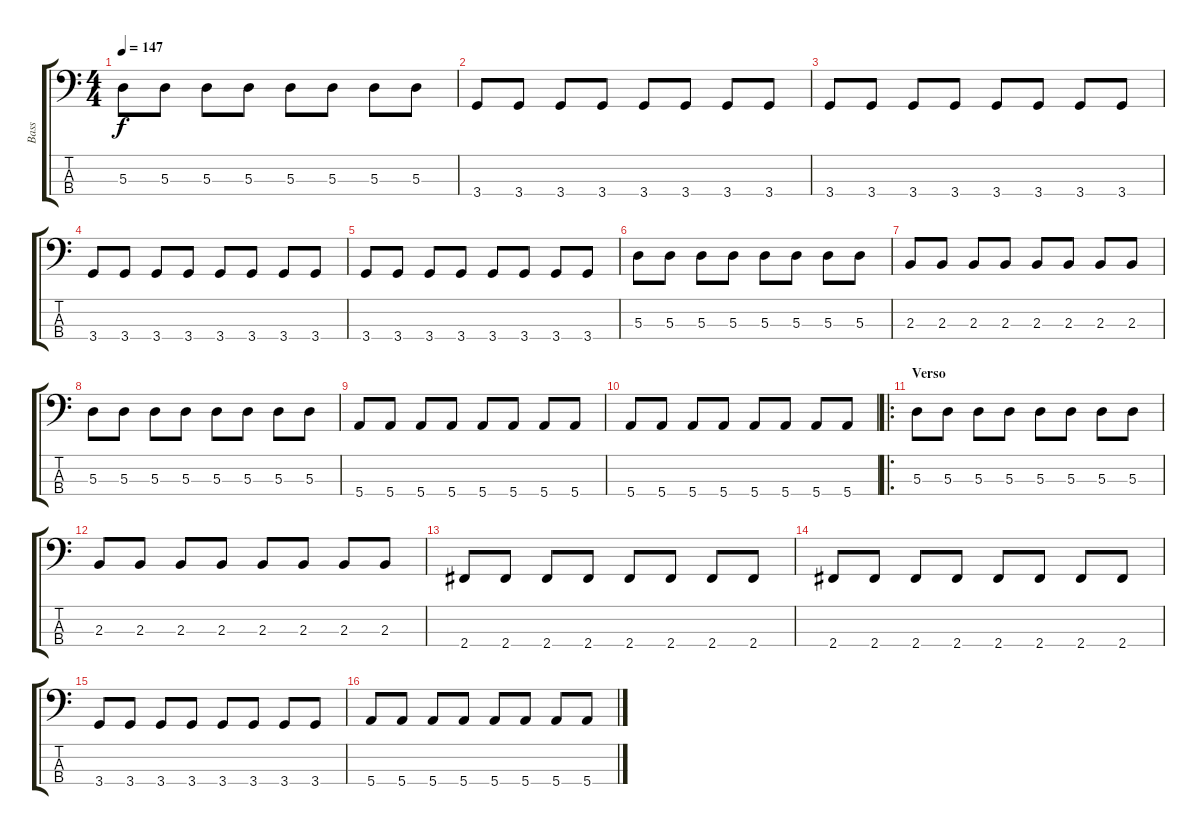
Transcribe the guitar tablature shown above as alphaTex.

\track ("Bass" "Bass") {instrument electricbassfinger}
\staff {score tabs}
\tuning (G2 D2 A1 E1) {hide}
\ts (4 4)
\tempo 147
\clef f4
\ks c
5.3.8{dy f} 5.3.8 5.3.8 5.3.8 5.3.8 5.3.8 5.3.8 5.3.8 |
3.4.8 3.4.8 3.4.8 3.4.8 3.4.8 3.4.8 3.4.8 3.4.8 |
3.4.8 3.4.8 3.4.8 3.4.8 3.4.8 3.4.8 3.4.8 3.4.8 |
3.4.8 3.4.8 3.4.8 3.4.8 3.4.8 3.4.8 3.4.8 3.4.8 |
3.4.8 3.4.8 3.4.8 3.4.8 3.4.8 3.4.8 3.4.8 3.4.8 |
5.3.8 5.3.8 5.3.8 5.3.8 5.3.8 5.3.8 5.3.8 5.3.8 |
2.3.8 2.3.8 2.3.8 2.3.8 2.3.8 2.3.8 2.3.8 2.3.8 |
5.3.8 5.3.8 5.3.8 5.3.8 5.3.8 5.3.8 5.3.8 5.3.8 |
5.4.8 5.4.8 5.4.8 5.4.8 5.4.8 5.4.8 5.4.8 5.4.8 |
5.4.8 5.4.8 5.4.8 5.4.8 5.4.8 5.4.8 5.4.8 5.4.8 |
\ro
\section ("" "Verso")
5.3.8 5.3.8 5.3.8 5.3.8 5.3.8 5.3.8 5.3.8 5.3.8 |
2.3.8 2.3.8 2.3.8 2.3.8 2.3.8 2.3.8 2.3.8 2.3.8 |
2.4.8 2.4.8 2.4.8 2.4.8 2.4.8 2.4.8 2.4.8 2.4.8 |
2.4.8 2.4.8 2.4.8 2.4.8 2.4.8 2.4.8 2.4.8 2.4.8 |
3.4.8 3.4.8 3.4.8 3.4.8 3.4.8 3.4.8 3.4.8 3.4.8 |
5.4.8 5.4.8 5.4.8 5.4.8 5.4.8 5.4.8 5.4.8 5.4.8
